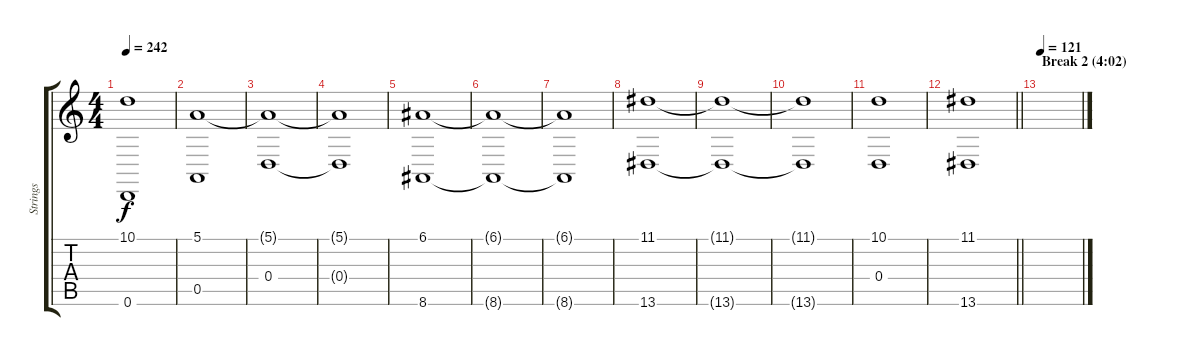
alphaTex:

\track ("Strings" "Strings") {instrument stringensemble1}
\staff {score tabs}
\tuning (E4 B3 G3 D3 A2 D2) {hide}
\ts (4 4)
\tempo 242
\clef g2
\ks c
(10.1{t} 0.6).1{dy f} |
(5.1 0.5).1 |
(5.1{t} 0.4{t}).1 |
(5.1{t} 0.4{t}).1 |
(6.1 8.6).1 |
(6.1{t} 8.6{t}).1 |
(6.1{t} 8.6{t}).1 |
(11.1 13.6).1 |
(11.1{t} 13.6{t}).1 |
(11.1{t} 13.6{t}).1 |
(10.1 0.4).1 |
\barLineRight lightlight
(11.1 13.6).1 |
\section ("" "Break 2 (4:02)")
\tempo 121
